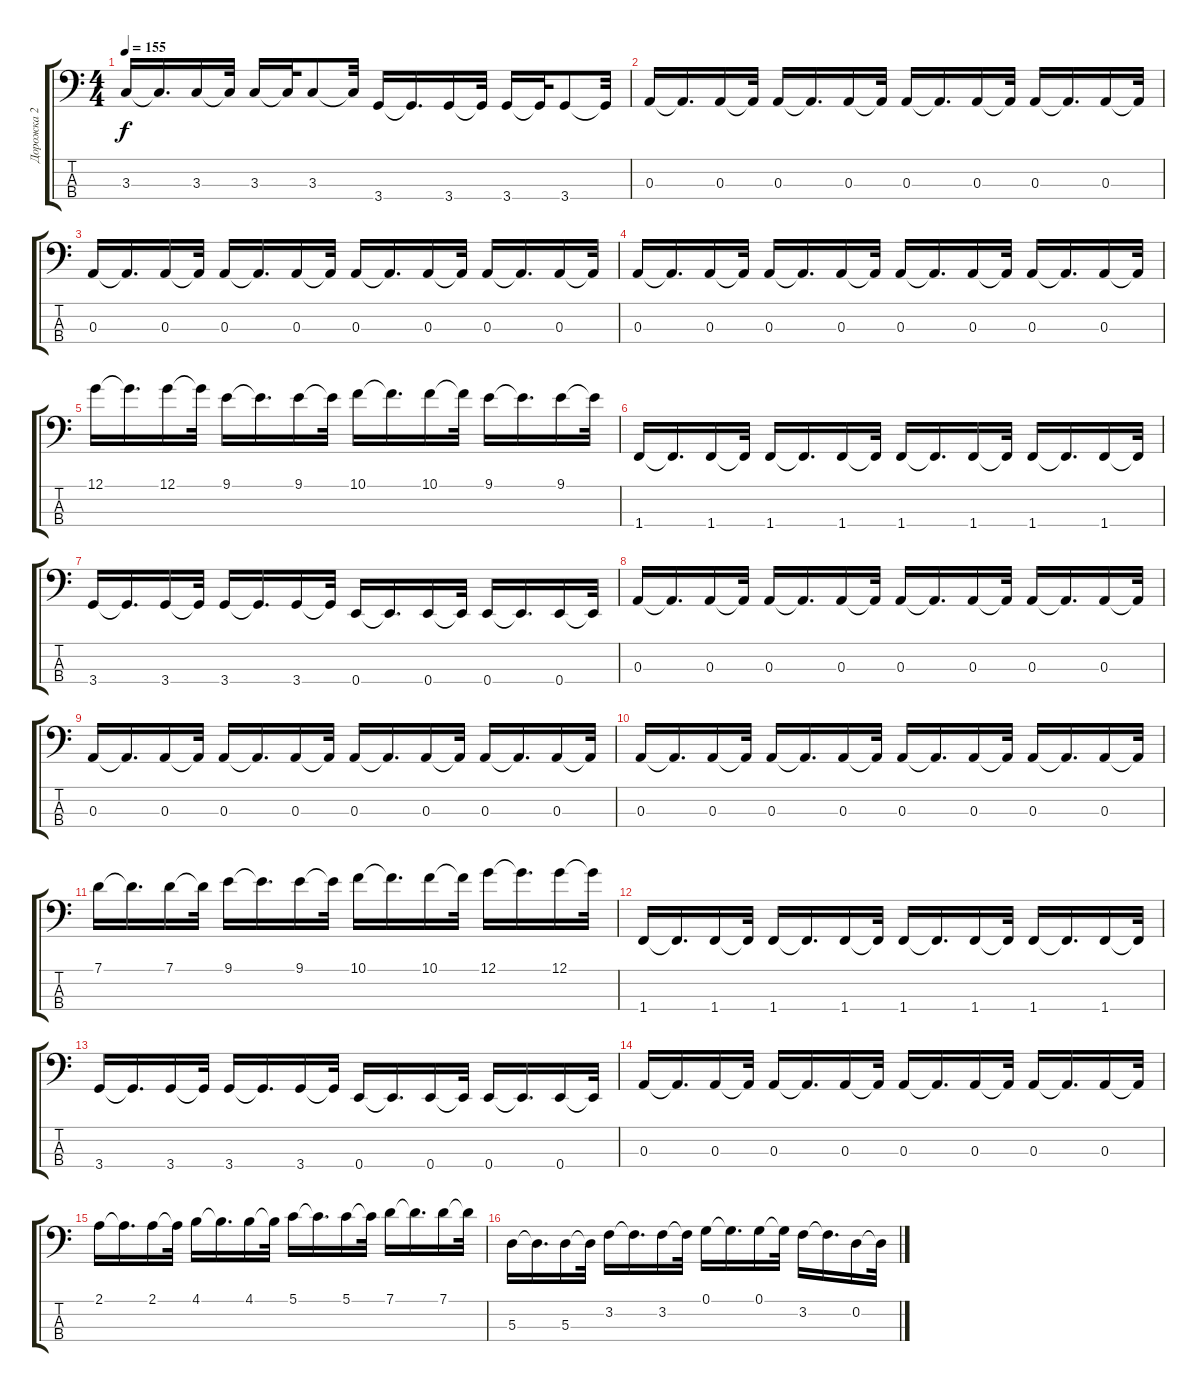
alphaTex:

\track ("Дорожка 2" "Дорожка 2") {instrument electricbassfinger}
\staff {score tabs}
\tuning (G2 D2 A1 E1) {hide}
\ts (4 4)
\tempo 155
\clef f4
\ks c
3.3.16{dy f} 3.3{t}.16{d} 3.3.16 3.3{t}.32 3.3.16 3.3{t}.32 3.3.8 3.3{t}.32 3.4.16 3.4{t}.16{d} 3.4.16 3.4{t}.32 3.4.16 3.4{t}.32 3.4.8 3.4{t}.32 |
0.3.16 0.3{t}.16{d} 0.3.16 0.3{t}.32 0.3.16 0.3{t}.16{d} 0.3.16 0.3{t}.32 0.3.16 0.3{t}.16{d} 0.3.16 0.3{t}.32 0.3.16 0.3{t}.16{d} 0.3.16 0.3{t}.32 |
0.3.16 0.3{t}.16{d} 0.3.16 0.3{t}.32 0.3.16 0.3{t}.16{d} 0.3.16 0.3{t}.32 0.3.16 0.3{t}.16{d} 0.3.16 0.3{t}.32 0.3.16 0.3{t}.16{d} 0.3.16 0.3{t}.32 |
0.3.16 0.3{t}.16{d} 0.3.16 0.3{t}.32 0.3.16 0.3{t}.16{d} 0.3.16 0.3{t}.32 0.3.16 0.3{t}.16{d} 0.3.16 0.3{t}.32 0.3.16 0.3{t}.16{d} 0.3.16 0.3{t}.32 |
12.1.16 12.1{t}.16{d} 12.1.16 12.1{t}.32 9.1.16 9.1{t}.16{d} 9.1.16 9.1{t}.32 10.1.16 10.1{t}.16{d} 10.1.16 10.1{t}.32 9.1.16 9.1{t}.16{d} 9.1.16 9.1{t}.32 |
1.4.16 1.4{t}.16{d} 1.4.16 1.4{t}.32 1.4.16 1.4{t}.16{d} 1.4.16 1.4{t}.32 1.4.16 1.4{t}.16{d} 1.4.16 1.4{t}.32 1.4.16 1.4{t}.16{d} 1.4.16 1.4{t}.32 |
3.4.16 3.4{t}.16{d} 3.4.16 3.4{t}.32 3.4.16 3.4{t}.16{d} 3.4.16 3.4{t}.32 0.4.16 0.4{t}.16{d} 0.4.16 0.4{t}.32 0.4.16 0.4{t}.16{d} 0.4.16 0.4{t}.32 |
0.3.16 0.3{t}.16{d} 0.3.16 0.3{t}.32 0.3.16 0.3{t}.16{d} 0.3.16 0.3{t}.32 0.3.16 0.3{t}.16{d} 0.3.16 0.3{t}.32 0.3.16 0.3{t}.16{d} 0.3.16 0.3{t}.32 |
0.3.16 0.3{t}.16{d} 0.3.16 0.3{t}.32 0.3.16 0.3{t}.16{d} 0.3.16 0.3{t}.32 0.3.16 0.3{t}.16{d} 0.3.16 0.3{t}.32 0.3.16 0.3{t}.16{d} 0.3.16 0.3{t}.32 |
0.3.16 0.3{t}.16{d} 0.3.16 0.3{t}.32 0.3.16 0.3{t}.16{d} 0.3.16 0.3{t}.32 0.3.16 0.3{t}.16{d} 0.3.16 0.3{t}.32 0.3.16 0.3{t}.16{d} 0.3.16 0.3{t}.32 |
7.1.16 7.1{t}.16{d} 7.1.16 7.1{t}.32 9.1.16 9.1{t}.16{d} 9.1.16 9.1{t}.32 10.1.16 10.1{t}.16{d} 10.1.16 10.1{t}.32 12.1.16 12.1{t}.16{d} 12.1.16 12.1{t}.32 |
1.4.16 1.4{t}.16{d} 1.4.16 1.4{t}.32 1.4.16 1.4{t}.16{d} 1.4.16 1.4{t}.32 1.4.16 1.4{t}.16{d} 1.4.16 1.4{t}.32 1.4.16 1.4{t}.16{d} 1.4.16 1.4{t}.32 |
3.4.16 3.4{t}.16{d} 3.4.16 3.4{t}.32 3.4.16 3.4{t}.16{d} 3.4.16 3.4{t}.32 0.4.16 0.4{t}.16{d} 0.4.16 0.4{t}.32 0.4.16 0.4{t}.16{d} 0.4.16 0.4{t}.32 |
0.3.16 0.3{t}.16{d} 0.3.16 0.3{t}.32 0.3.16 0.3{t}.16{d} 0.3.16 0.3{t}.32 0.3.16 0.3{t}.16{d} 0.3.16 0.3{t}.32 0.3.16 0.3{t}.16{d} 0.3.16 0.3{t}.32 |
2.1.16 2.1{t}.16{d} 2.1.16 2.1{t}.32 4.1.16 4.1{t}.16{d} 4.1.16 4.1{t}.32 5.1.16 5.1{t}.16{d} 5.1.16 5.1{t}.32 7.1.16 7.1{t}.16{d} 7.1.16 7.1{t}.32 |
5.3.16 5.3{t}.16{d} 5.3.16 5.3{t}.32 3.2.16 3.2{t}.16{d} 3.2.16 3.2{t}.32 0.1.16 0.1{t}.16{d} 0.1.16 0.1{t}.32 3.2.16 3.2{t}.16{d} 0.2.16 0.2{t}.32
